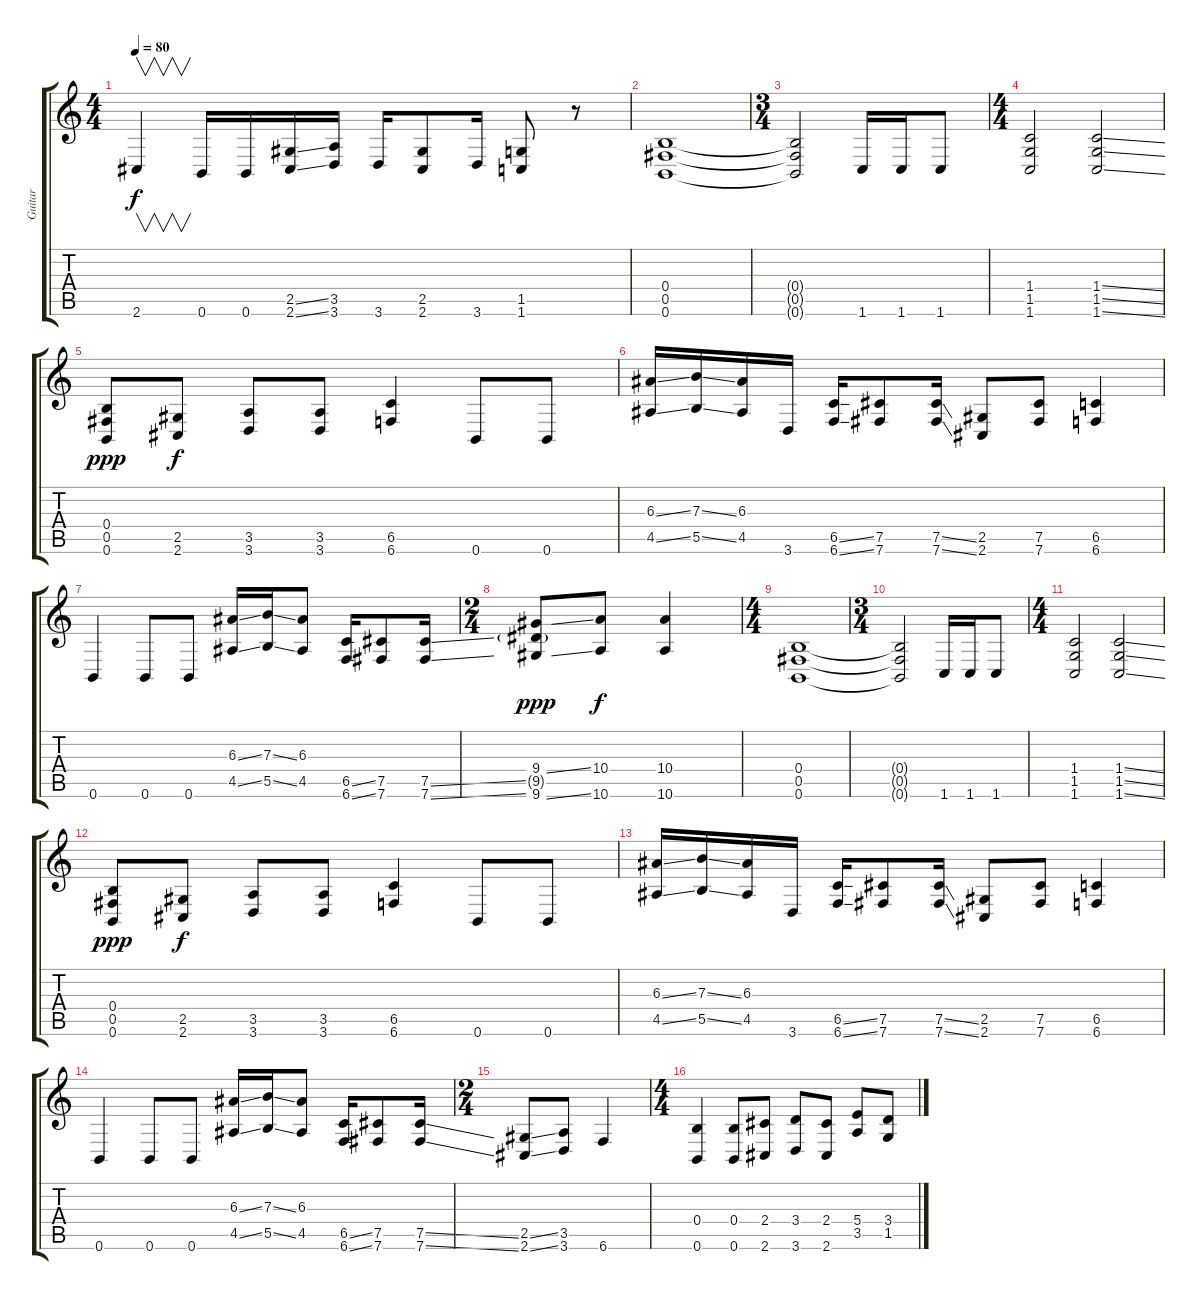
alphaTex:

\track ("Guitar" "Guitar") {instrument distortionguitar}
\staff {score tabs}
\tuning (Db4 Ab3 E3 B2 Gb2 B1) {hide}
\ts (4 4)
\tempo 80
\clef g2
\ks c
2.6.4{v dy f} 0.6.16 0.6.16 (2.5{ss} 2.6{ss}).16 (3.5 3.6).16 3.6.16 (2.5 2.6).8 3.6.16 (1.5 1.6).8 r.8 |
(0.4 0.5 0.6).1 |
\ts (3 4)
(0.4{t} 0.5{t} 0.6{t}).2 1.6.16 1.6.16 1.6.8 |
\ts (4 4)
(1.4 1.5 1.6).2 (1.4{ss} 1.5{ss} 1.6{ss}).2 |
(0.4 0.5 0.6).8{dy ppp} (2.5 2.6).8{dy f} (3.5 3.6).8 (3.5 3.6).8 (6.5 6.6).4 0.6.8 0.6.8 |
(6.3{ss} 4.5{ss}).16 (7.3{ss} 5.5{ss}).16 (6.3 4.5).16 3.6.16 (6.5{ss} 6.6{ss}).16 (7.5 7.6).8 (7.5{ss} 7.6{ss}).16 (2.5 2.6).8 (7.5 7.6).8 (6.5 6.6).4 |
0.6.4 0.6.8 0.6.8 (6.3{ss} 4.5{ss}).16 (7.3{ss} 5.5{ss}).16 (6.3 4.5).8 (6.5{ss} 6.6{ss}).16 (7.5 7.6).8 (7.5{ss} 7.6{ss}).16 |
\ts (2 4)
(9.4{ss} 9.5{g} 9.6{ss}).8{dy ppp} (10.4 10.6).8{dy f} (10.4 10.6).4 |
\ts (4 4)
(0.4 0.5 0.6).1 |
\ts (3 4)
(0.4{t} 0.5{t} 0.6{t}).2 1.6.16 1.6.16 1.6.8 |
\ts (4 4)
(1.4 1.5 1.6).2 (1.4{ss} 1.5{ss} 1.6{ss}).2 |
(0.4 0.5 0.6).8{dy ppp} (2.5 2.6).8{dy f} (3.5 3.6).8 (3.5 3.6).8 (6.5 6.6).4 0.6.8 0.6.8 |
(6.3{ss} 4.5{ss}).16 (7.3{ss} 5.5{ss}).16 (6.3 4.5).16 3.6.16 (6.5{ss} 6.6{ss}).16 (7.5 7.6).8 (7.5{ss} 7.6{ss}).16 (2.5 2.6).8 (7.5 7.6).8 (6.5 6.6).4 |
0.6.4 0.6.8 0.6.8 (6.3{ss} 4.5{ss}).16 (7.3{ss} 5.5{ss}).16 (6.3 4.5).8 (6.5{ss} 6.6{ss}).16 (7.5 7.6).8 (7.5{ss} 7.6{ss}).16 |
\ts (2 4)
(2.5{ss} 2.6{ss}).8 (3.5 3.6).8 6.6.4 |
\ts (4 4)
(0.4 0.6).4 (0.4 0.6).8 (2.4 2.6).8 (3.4 3.6).8 (2.4 2.6).8 (5.4 3.5).8 (3.4 1.5).8
